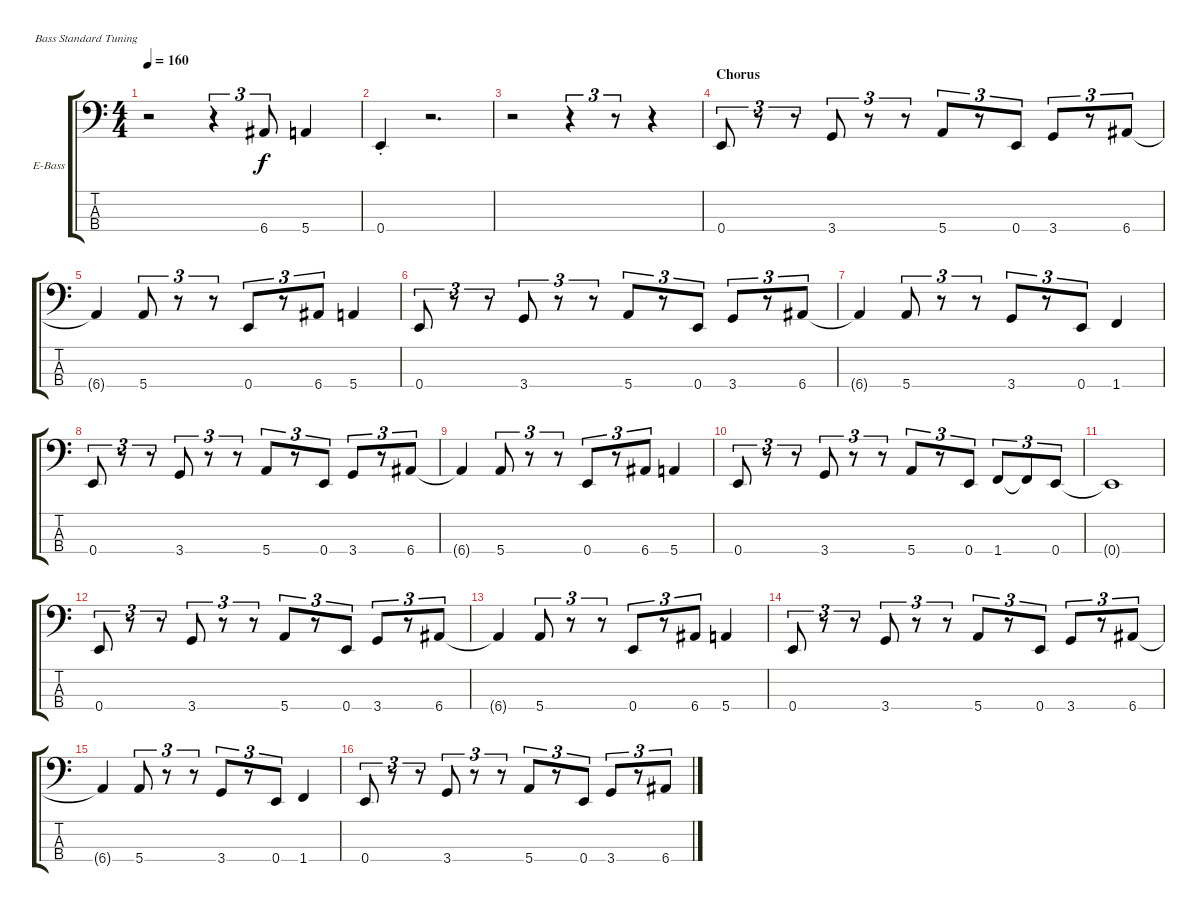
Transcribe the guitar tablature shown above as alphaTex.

\bracketExtendMode groupsimilarinstruments
\firstSystemTrackNameOrientation horizontal
\otherSystemsTrackNameOrientation horizontal
\track ("Electric Bass" "E-Bass") {instrument electricbassfinger}
\staff {score tabs}
\tuning (G2 D2 A1 E1)
\ts (4 4)
\tempo 160
\clef f4
\ks c
r.2{dy f} r.4{tu (3 2)} 6.4.8{tu (3 2)} 5.4.4 |
0.4{st}.4 r.2{d} |
r.2 r.4{tu (3 2)} r.8{tu (3 2)} r.4 |
\section ("" "Chorus")
0.4.8{tu (3 2)} r.8{tu (3 2)} r.8{tu (3 2)} 3.4.8{tu (3 2)} r.8{tu (3 2)} r.8{tu (3 2)} 5.4.8{tu (3 2)} r.8{tu (3 2)} 0.4.8{tu (3 2)} 3.4.8{tu (3 2)} r.8{tu (3 2)} 6.4.8{tu (3 2)} |
6.4{t}.4 5.4.8{tu (3 2)} r.8{tu (3 2)} r.8{tu (3 2)} 0.4.8{tu (3 2)} r.8{tu (3 2)} 6.4.8{tu (3 2)} 5.4.4 |
0.4.8{tu (3 2)} r.8{tu (3 2)} r.8{tu (3 2)} 3.4.8{tu (3 2)} r.8{tu (3 2)} r.8{tu (3 2)} 5.4.8{tu (3 2)} r.8{tu (3 2)} 0.4.8{tu (3 2)} 3.4.8{tu (3 2)} r.8{tu (3 2)} 6.4.8{tu (3 2)} |
6.4{t}.4 5.4.8{tu (3 2)} r.8{tu (3 2)} r.8{tu (3 2)} 3.4.8{tu (3 2)} r.8{tu (3 2)} 0.4.8{tu (3 2)} 1.4.4 |
0.4.8{tu (3 2)} r.8{tu (3 2)} r.8{tu (3 2)} 3.4.8{tu (3 2)} r.8{tu (3 2)} r.8{tu (3 2)} 5.4.8{tu (3 2)} r.8{tu (3 2)} 0.4.8{tu (3 2)} 3.4.8{tu (3 2)} r.8{tu (3 2)} 6.4.8{tu (3 2)} |
6.4{t}.4 5.4.8{tu (3 2)} r.8{tu (3 2)} r.8{tu (3 2)} 0.4.8{tu (3 2)} r.8{tu (3 2)} 6.4.8{tu (3 2)} 5.4.4 |
0.4.8{tu (3 2)} r.8{tu (3 2)} r.8{tu (3 2)} 3.4.8{tu (3 2)} r.8{tu (3 2)} r.8{tu (3 2)} 5.4.8{tu (3 2)} r.8{tu (3 2)} 0.4.8{tu (3 2)} 1.4.8{tu (3 2)} 1.4{t}.8{tu (3 2)} 0.4.8{tu (3 2)} |
0.4{t}.1 |
0.4.8{tu (3 2)} r.8{tu (3 2)} r.8{tu (3 2)} 3.4.8{tu (3 2)} r.8{tu (3 2)} r.8{tu (3 2)} 5.4.8{tu (3 2)} r.8{tu (3 2)} 0.4.8{tu (3 2)} 3.4.8{tu (3 2)} r.8{tu (3 2)} 6.4.8{tu (3 2)} |
6.4{t}.4 5.4.8{tu (3 2)} r.8{tu (3 2)} r.8{tu (3 2)} 0.4.8{tu (3 2)} r.8{tu (3 2)} 6.4.8{tu (3 2)} 5.4.4 |
0.4.8{tu (3 2)} r.8{tu (3 2)} r.8{tu (3 2)} 3.4.8{tu (3 2)} r.8{tu (3 2)} r.8{tu (3 2)} 5.4.8{tu (3 2)} r.8{tu (3 2)} 0.4.8{tu (3 2)} 3.4.8{tu (3 2)} r.8{tu (3 2)} 6.4.8{tu (3 2)} |
6.4{t}.4 5.4.8{tu (3 2)} r.8{tu (3 2)} r.8{tu (3 2)} 3.4.8{tu (3 2)} r.8{tu (3 2)} 0.4.8{tu (3 2)} 1.4.4 |
0.4.8{tu (3 2)} r.8{tu (3 2)} r.8{tu (3 2)} 3.4.8{tu (3 2)} r.8{tu (3 2)} r.8{tu (3 2)} 5.4.8{tu (3 2)} r.8{tu (3 2)} 0.4.8{tu (3 2)} 3.4.8{tu (3 2)} r.8{tu (3 2)} 6.4.8{tu (3 2)}
